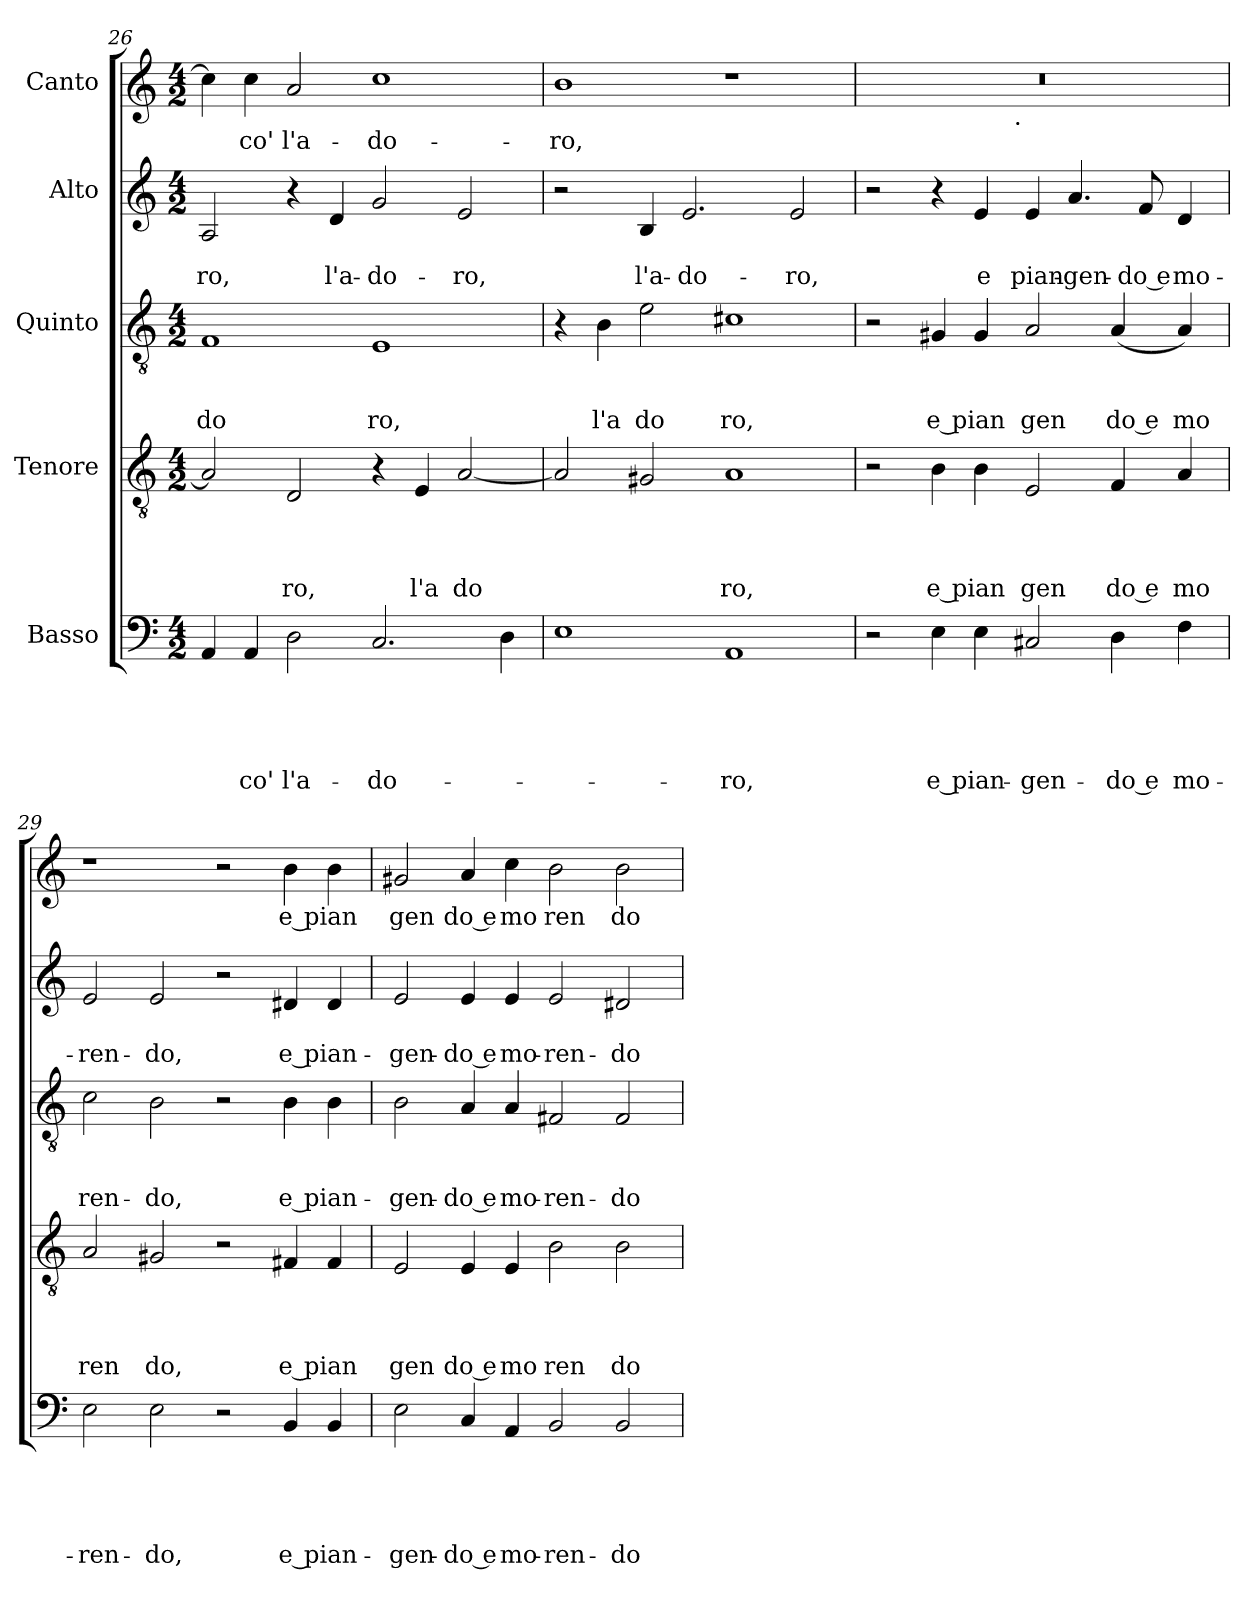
**kern	**text	**text	**text	**text	**text	**kern	**text	**text	**text	**text	**kern	**text	**text	**text	**kern	**text	**text	**kern	**text
*part5	*part5	*part5	*part5	*part5	*part5	*part4	*part4	*part4	*part4	*part4	*part3	*part3	*part3	*part3	*part2	*part2	*part2	*part1	*part1
*staff5	*staff5	*staff5	*staff5	*staff5	*staff5	*staff4	*staff4	*staff4	*staff4	*staff4	*staff3	*staff3	*staff3	*staff3	*staff2	*staff2	*staff2	*staff1	*staff1
*I"Basso	*	*	*	*	*	*I"Tenore	*	*	*	*	*I"Quinto	*	*	*	*I"Alto	*	*	*I"Canto	*
*clefF4	*	*	*	*	*	*clefGv2	*	*	*	*	*clefGv2	*	*	*	*clefG2	*	*	*clefG2	*
*k[]	*	*	*	*	*	*k[]	*	*	*	*	*k[]	*	*	*	*k[]	*	*	*k[]	*
*C:	*	*	*	*	*	*C:	*	*	*	*	*C:	*	*	*	*C:	*	*	*C:	*
*M4/2	*	*	*	*	*	*M4/2	*	*	*	*	*M4/2	*	*	*	*M4/2	*	*	*M4/2	*
=26	=26	=26	=26	=26	=26	=26	=26	=26	=26	=26	=26	=26	=26	=26	=26	=26	=26	=26	=26
!	!	!	!	!	!	!	!	!	!	!	!	!	!	!LO:LY:b	!	!	!LO:LY:b	!	!
4AA/	.	.	.	.	.	2A/]	.	.	.	.	1F	.	.	do	2A/	.	-ro,	4cc\]	.
!	!	!	!	!	!LO:LY:b	!	!	!	!	!	!	!	!	!	!	!	!	!	!LO:LY:b
4AA/	.	.	.	.	-co'	.	.	.	.	.	.	.	.	.	.	.	.	4cc\	-co'
!	!	!	!	!	!LO:LY:b	!	!	!	!	!LO:LY:b	!	!	!	!	!	!	!	!	!LO:LY:b
2D\	.	.	.	.	l'a-	2D/	.	.	.	ro,	.	.	.	.	4r	.	.	2a/	l'a-
!	!	!	!	!	!	!	!	!	!	!	!	!	!	!	!	!	!LO:LY:b	!	!
.	.	.	.	.	.	.	.	.	.	.	.	.	.	.	4d/	.	l'a-	.	.
!	!	!	!	!	!LO:LY:b	!	!	!	!	!	!	!	!	!LO:LY:b	!	!	!LO:LY:b	!	!LO:LY:b
2.C/	.	.	.	.	-do-	4r	.	.	.	.	1E	.	.	ro,	2g/	.	-do-	1cc	-do-
!	!	!	!	!	!	!	!	!	!	!LO:LY:b	!	!	!	!	!	!	!	!	!
.	.	.	.	.	.	4E/	.	.	.	l'a	.	.	.	.	.	.	.	.	.
!	!	!	!	!	!	!	!	!	!	!LO:LY:b	!	!	!	!	!	!	!LO:LY:b	!	!
.	.	.	.	.	.	[<2A/	.	.	.	do	.	.	.	.	2e/	.	-ro,	.	.
4D\	.	.	.	.	.	.	.	.	.	.	.	.	.	.	.	.	.	.	.
=27	=27	=27	=27	=27	=27	=27	=27	=27	=27	=27	=27	=27	=27	=27	=27	=27	=27	=27	=27
!	!	!	!	!	!	!	!	!	!	!	!	!	!	!	!	!	!	!	!LO:LY:b
1E	.	.	.	.	.	2A/]	.	.	.	.	4r	.	.	.	2r	.	.	1b	-ro,
!	!	!	!	!	!	!	!	!	!	!	!	!	!	!LO:LY:b	!	!	!	!	!
.	.	.	.	.	.	.	.	.	.	.	4B\	.	.	l'a	.	.	.	.	.
!	!	!	!	!	!	!	!	!	!	!	!	!	!	!LO:LY:b	!	!	!LO:LY:b	!	!
.	.	.	.	.	.	2G#X/	.	.	.	.	2e\	.	.	do	4B/	.	l'a-	.	.
!	!	!	!	!	!	!	!	!	!	!	!	!	!	!	!	!	!LO:LY:b	!	!
.	.	.	.	.	.	.	.	.	.	.	.	.	.	.	2.e/	.	-do-	.	.
!	!	!	!	!	!LO:LY:b	!	!	!	!	!LO:LY:b	!	!	!	!LO:LY:b	!	!	!	!	!
1AA	.	.	.	.	-ro,	1A	.	.	.	ro,	1c#X	.	.	ro,	.	.	.	1r	.
!	!	!	!	!	!	!	!	!	!	!	!	!	!	!	!	!	!LO:LY:b	!	!
.	.	.	.	.	.	.	.	.	.	.	.	.	.	.	2e/	.	-ro,	.	.
=28	=28	=28	=28	=28	=28	=28	=28	=28	=28	=28	=28	=28	=28	=28	=28	=28	=28	=28	=28
*	*	*	*	*	*	*	*	*	*	*	*	*	*	*	*	*	*	*^	*
2r	.	.	.	.	.	2r	.	.	.	.	2r	.	.	.	2r	.	.	0r	2ryy	.
!	!	!	!	!	!LO:LY:b	!	!	!	!	!LO:LY:b	!	!	!	!LO:LY:b	!	!	!	!	!	!
4E\	.	.	.	.	e pian-	4B\	.	.	.	e pian	4G#X/	.	.	e pian	4r	.	.	.	4...ryy	.
!	!	!	!	!	!	!	!	!	!	!	!	!	!	!	!	!	!LO:LY:b	!	!	!
4E\	.	.	.	.	.	4B\	.	.	.	.	4G#/	.	.	.	4e/	.	e	.	.	.
!	!	!	!	!	!	!	!	!	!	!	!	!	!	!	!	!	!	!	!LO:TX:b:t=.	!
.	.	.	.	.	.	.	.	.	.	.	.	.	.	.	.	.	.	.	1ryy	.
!	!	!	!	!	!LO:LY:b	!	!	!	!	!LO:LY:b	!	!	!	!LO:LY:b	!	!	!LO:LY:b	!	!	!
2C#X/	.	.	.	.	-gen-	2E/	.	.	.	gen	2A/	.	.	gen	4e/	.	pian-	.	.	.
!	!	!	!	!	!	!	!	!	!	!	!	!	!	!	!	!	!LO:LY:b	!	!	!
.	.	.	.	.	.	.	.	.	.	.	.	.	.	.	4.a/	.	-gen-	.	.	.
!	!	!	!	!	!LO:LY:b:rj	!	!	!	!	!LO:LY:b:rj	!	!	!	!LO:LY:b:rj	!	!	!	!	!	!
4D\	.	.	.	.	-do e	4F/	.	.	.	do e	(4A/	.	.	do e	.	.	.	.	.	.
!	!	!	!	!	!	!	!	!	!	!	!	!	!	!	!	!	!LO:LY:b:rj	!	!	!
.	.	.	.	.	.	.	.	.	.	.	.	.	.	.	8f/	.	-do e	.	.	.
!	!	!	!	!	!LO:LY:b	!	!	!	!	!LO:LY:b	!	!	!	!LO:LY:b	!	!	!LO:LY:b	!	!	!
4F\	.	.	.	.	mo-	4A/	.	.	.	mo	4A/)	.	.	mo	4d/	.	mo-	.	.	.
.	.	.	.	.	.	.	.	.	.	.	.	.	.	.	.	.	.	.	32ryy	.
!!LO:PB:g=z
=29	=29	=29	=29	=29	=29	=29	=29	=29	=29	=29	=29	=29	=29	=29	=29	=29	=29	=29	=29	=29
!	!	!	!	!	!LO:LY:b	!	!	!	!	!LO:LY:b	!	!	!	!LO:LY:b	!	!	!LO:LY:b	!	!	!
*	*	*	*	*	*	*	*	*	*	*	*	*	*	*	*	*	*	*v	*v	*
2E\	.	.	.	.	-ren-	2A/	.	.	.	ren	2c\	.	.	ren-	2e/	.	-ren-	1r	.
!	!	!	!	!	!LO:LY:b	!	!	!	!	!LO:LY:b	!	!	!	!LO:LY:b	!	!	!LO:LY:b	!	!
2E\	.	.	.	.	-do,	2G#X/	.	.	.	do,	2B\	.	.	-do,	2e/	.	-do,	.	.
2r	.	.	.	.	.	2r	.	.	.	.	2r	.	.	.	2r	.	.	2r	.
!	!	!	!	!	!LO:LY:b	!	!	!	!	!LO:LY:b	!	!	!	!LO:LY:b	!	!	!LO:LY:b	!	!LO:LY:b
4BB/	.	.	.	.	e pian-	4F#X/	.	.	.	e pian	4B\	.	.	e pian-	4d#X/	.	e pian-	4b\	e pian
4BB/	.	.	.	.	.	4F#/	.	.	.	.	4B\	.	.	.	4d#/	.	.	4b\	.
=30	=30	=30	=30	=30	=30	=30	=30	=30	=30	=30	=30	=30	=30	=30	=30	=30	=30	=30	=30
!	!	!	!	!	!LO:LY:b	!	!	!	!	!LO:LY:b	!	!	!	!LO:LY:b	!	!	!LO:LY:b	!	!LO:LY:b
2E\	.	.	.	.	-gen-	2E/	.	.	.	gen	2B\	.	.	-gen-	2e/	.	-gen-	2g#X/	gen
!	!	!	!	!	!LO:LY:b:rj	!	!	!	!	!LO:LY:b:rj	!	!	!	!LO:LY:b:rj	!	!	!LO:LY:b:rj	!	!LO:LY:b:rj
4C/	.	.	.	.	-do e	4E/	.	.	.	do e	4A/	.	.	-do e	4e/	.	-do e	4a/	do e
!	!	!	!	!	!LO:LY:b	!	!	!	!	!LO:LY:b	!	!	!	!LO:LY:b	!	!	!LO:LY:b	!	!LO:LY:b
4AA/	.	.	.	.	mo-	4E/	.	.	.	mo	4A/	.	.	mo-	4e/	.	mo-	4cc\	mo
!	!	!	!	!	!LO:LY:b	!	!	!	!	!LO:LY:b	!	!	!	!LO:LY:b	!	!	!LO:LY:b	!	!LO:LY:b
2BB/	.	.	.	.	-ren-	2B\	.	.	.	ren	2F#X/	.	.	-ren-	2e/	.	-ren-	2b\	ren
!	!	!	!	!	!LO:LY:b	!	!	!	!	!LO:LY:b	!	!	!	!LO:LY:b	!	!	!LO:LY:b	!	!LO:LY:b
2BB/	.	.	.	.	-do	2B\	.	.	.	do	2F#/	.	.	-do	2d#X/	.	-do	2b\	do
=	=	=	=	=	=	=	=	=	=	=	=	=	=	=	=	=	=	=	=
*-	*-	*-	*-	*-	*-	*-	*-	*-	*-	*-	*-	*-	*-	*-	*-	*-	*-	*-	*-
